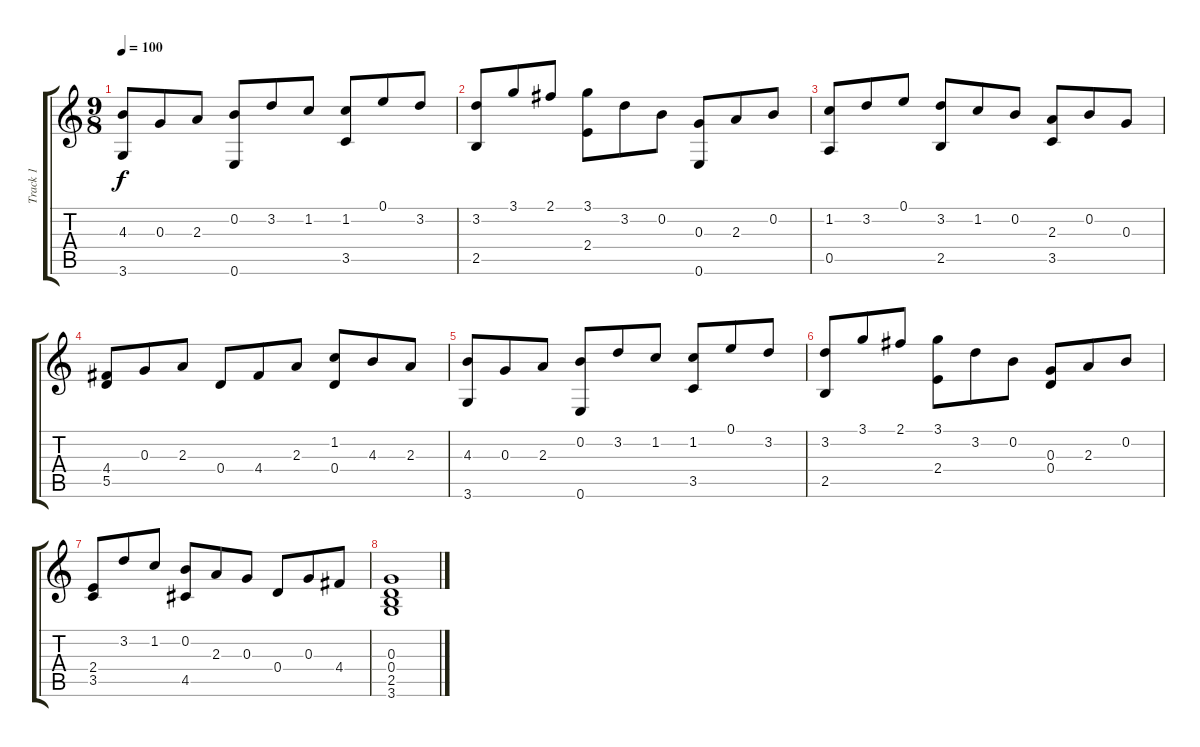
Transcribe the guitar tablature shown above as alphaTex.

\track ("Track 1" "Track 1") {instrument acousticguitarsteel}
\staff {score tabs}
\tuning (E4 B3 G3 D3 A2 E2) {hide}
\ts (9 8)
\tempo 100
\clef g2
\ks c
(4.3 3.6).8{dy f} 0.3.8 2.3.8 (0.2 0.6).8 3.2.8 1.2.8 (1.2 3.5).8 0.1.8 3.2.8 |
(3.2 2.5).8 3.1.8 2.1.8 (3.1 2.4).8 3.2.8 0.2.8 (0.3 0.6).8 2.3.8 0.2.8 |
(1.2 0.5).8 3.2.8 0.1.8 (3.2 2.5).8 1.2.8 0.2.8 (2.3 3.5).8 0.2.8 0.3.8 |
(4.4 5.5).8 0.3.8 2.3.8 0.4.8 4.4.8 2.3.8 (1.2 0.4).8 4.3.8 2.3.8 |
(4.3 3.6).8 0.3.8 2.3.8 (0.2 0.6).8 3.2.8 1.2.8 (1.2 3.5).8 0.1.8 3.2.8 |
(3.2 2.5).8 3.1.8 2.1.8 (3.1 2.4).8 3.2.8 0.2.8 (0.3 0.4).8 2.3.8 0.2.8 |
(2.4 3.5).8 3.2.8 1.2.8 (0.2 4.5).8 2.3.8 0.3.8 0.4.8 0.3.8 4.4.8 |
(0.3 0.4 2.5 3.6).1
